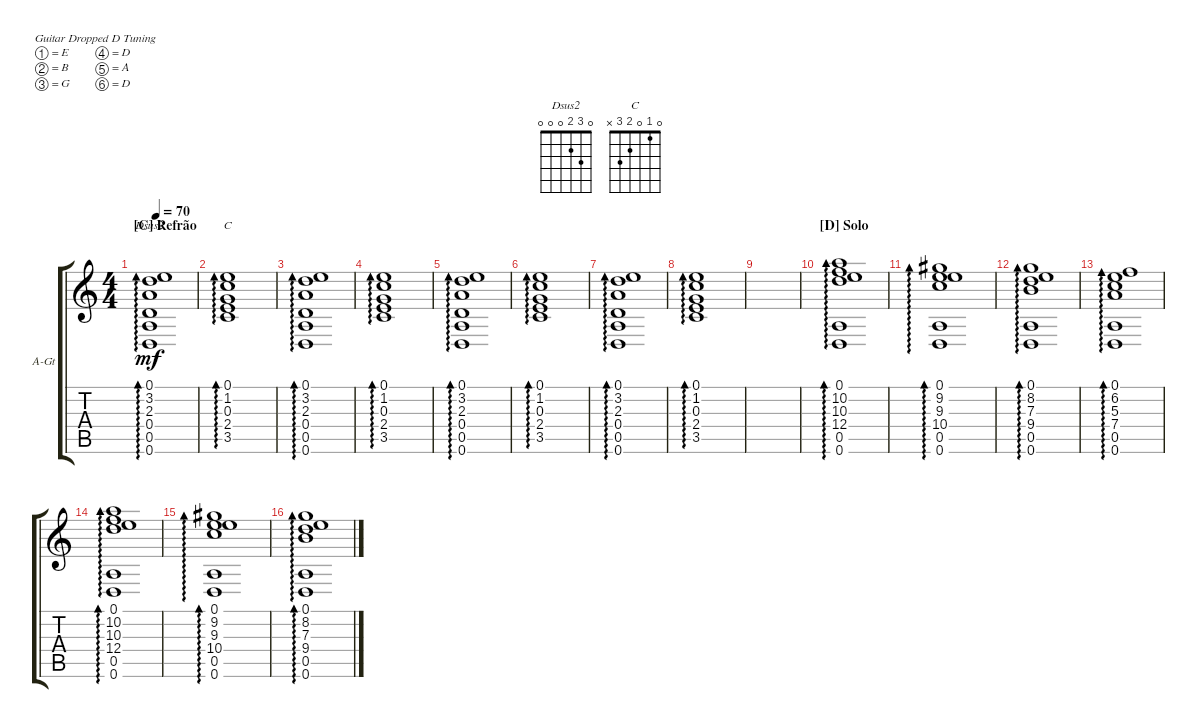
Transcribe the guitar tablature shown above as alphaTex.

\defaultSystemsLayout 4
\bracketExtendMode groupsimilarinstruments
\firstSystemTrackNameOrientation horizontal
\otherSystemsTrackNameOrientation horizontal
\track ("Acustic Guitar" "A-Gt") {multiBarRest instrument acousticguitarsteel}
\staff {score tabs}
\tuning (E4 B3 G3 D3 A2 D2)
\chord ("Dsus2" 0 3 2 0 0 0)
\chord ("C" 0 1 0 2 3 x)
\ts (4 4)
\section ("C" "Refrão")
\tempo 70
\clef g2
\ks c
(0.6 0.5 0.4 2.3 3.2 0.1).1{ad 0 ch "Dsus2" dy mf} |
(3.5 2.4 0.3 1.2 0.1).1{ad 0 ch "C"} |
(0.6 0.5 0.4 2.3 3.2 0.1).1{ad 0} |
(3.5 2.4 0.3 1.2 0.1).1{ad 0} |
(0.6 0.5 0.4 2.3 3.2 0.1).1{ad 0} |
(3.5 2.4 0.3 1.2 0.1).1{ad 0} |
(0.6 0.5 0.4 2.3 3.2 0.1).1{ad 0} |
(3.5 2.4 0.3 1.2 0.1).1{ad 0} |
|
\section ("D" "Solo")
(0.6 0.5 12.4 10.3 10.2 0.1).1{ad 0} |
(0.6 0.5 10.4 9.3 9.2 0.1).1{ad 0} |
(0.6 0.5 9.4 7.3 8.2 0.1).1{ad 0} |
(0.6 0.5 7.4 5.3 6.2 0.1).1{ad 0} |
(0.6 0.5 12.4 10.3 10.2 0.1).1{ad 0} |
(0.6 0.5 10.4 9.3 9.2 0.1).1{ad 0} |
(0.6 0.5 9.4 7.3 8.2 0.1).1{ad 0}
